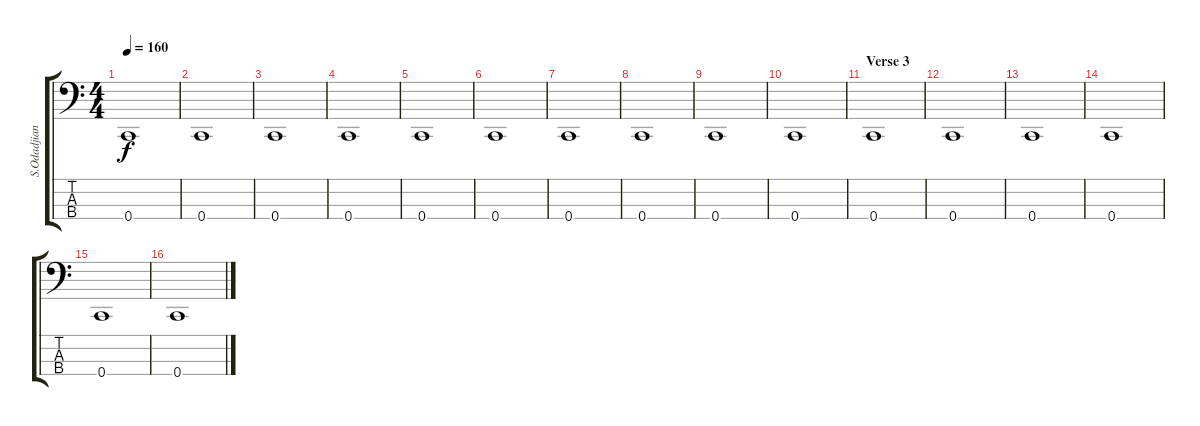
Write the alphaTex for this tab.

\track ("S.Odadjian" "S.Odadjian") {instrument electricbassfinger}
\staff {score tabs}
\tuning (F2 C2 G1 C1) {hide}
\ts (4 4)
\tempo 160
\clef f4
\ks c
0.4.1{dy f} |
0.4.1 |
0.4.1 |
0.4.1 |
0.4.1 |
0.4.1 |
0.4.1 |
0.4.1 |
0.4.1 |
0.4.1 |
\section ("" "Verse 3")
0.4.1 |
0.4.1 |
0.4.1 |
0.4.1 |
0.4.1 |
0.4.1
